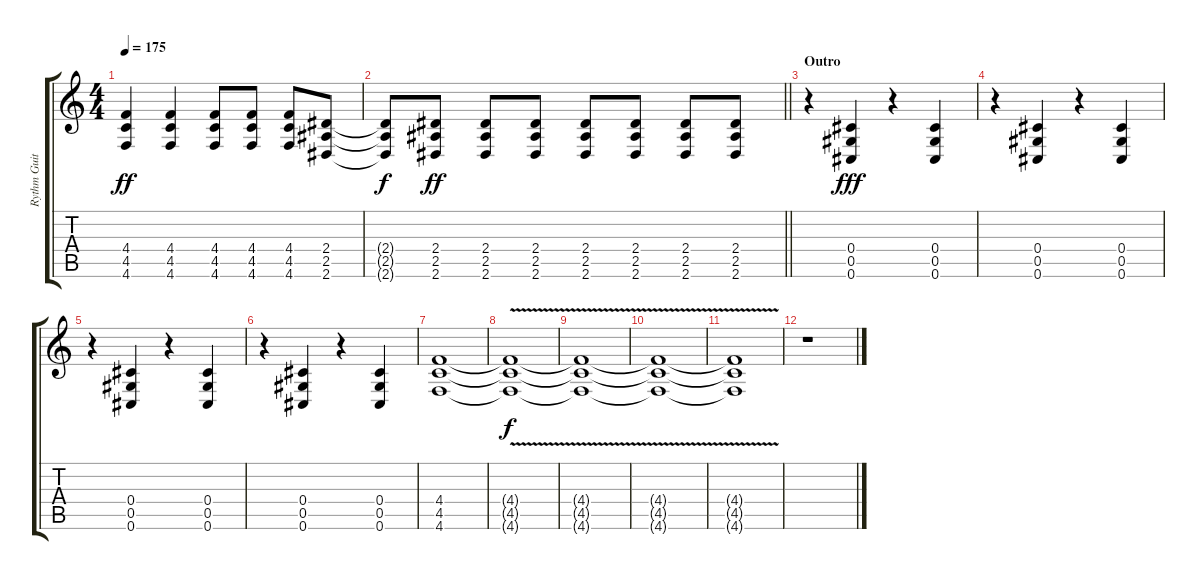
\track ("Rythm Guitar | Taylor" "Rythm Guit") {instrument distortionguitar}
\staff {score tabs}
\tuning (Eb4 Bb3 Gb3 Db3 Ab2 Db2) {hide}
\ts (4 4)
\tempo 175
\clef g2
\ks c
(4.4 4.5 4.6).4{dy ff} (4.4 4.5 4.6).4 (4.4 4.5 4.6).8 (4.4 4.5 4.6).8 (4.4 4.5 4.6).8 (2.4 2.5 2.6).8 |
\barLineRight lightlight
(2.4{t} 2.5{t} 2.6{t}).8{dy f} (2.4 2.5 2.6).8{dy ff} (2.4 2.5 2.6).8 (2.4 2.5 2.6).8 (2.4 2.5 2.6).8 (2.4 2.5 2.6).8 (2.4 2.5 2.6).8 (2.4 2.5 2.6).8 |
\section ("" "Outro")
r.4 (0.4 0.5 0.6).4{dy fff} r.4 (0.4 0.5 0.6).4 |
r.4 (0.4 0.5 0.6).4 r.4 (0.4 0.5 0.6).4 |
r.4 (0.4 0.5 0.6).4 r.4 (0.4 0.5 0.6).4 |
r.4 (0.4 0.5 0.6).4 r.4 (0.4 0.5 0.6).4 |
(4.4 4.5 4.6).1{volume 0} |
(4.4{v t} 4.5{t} 4.6{t}).1{dy f} |
(4.4{t} 4.5{t} 4.6{t}).1 |
(4.4{t} 4.5{t} 4.6{v t}).1 |
(4.4{t} 4.5{t} 4.6{t}).1 |
r.1
